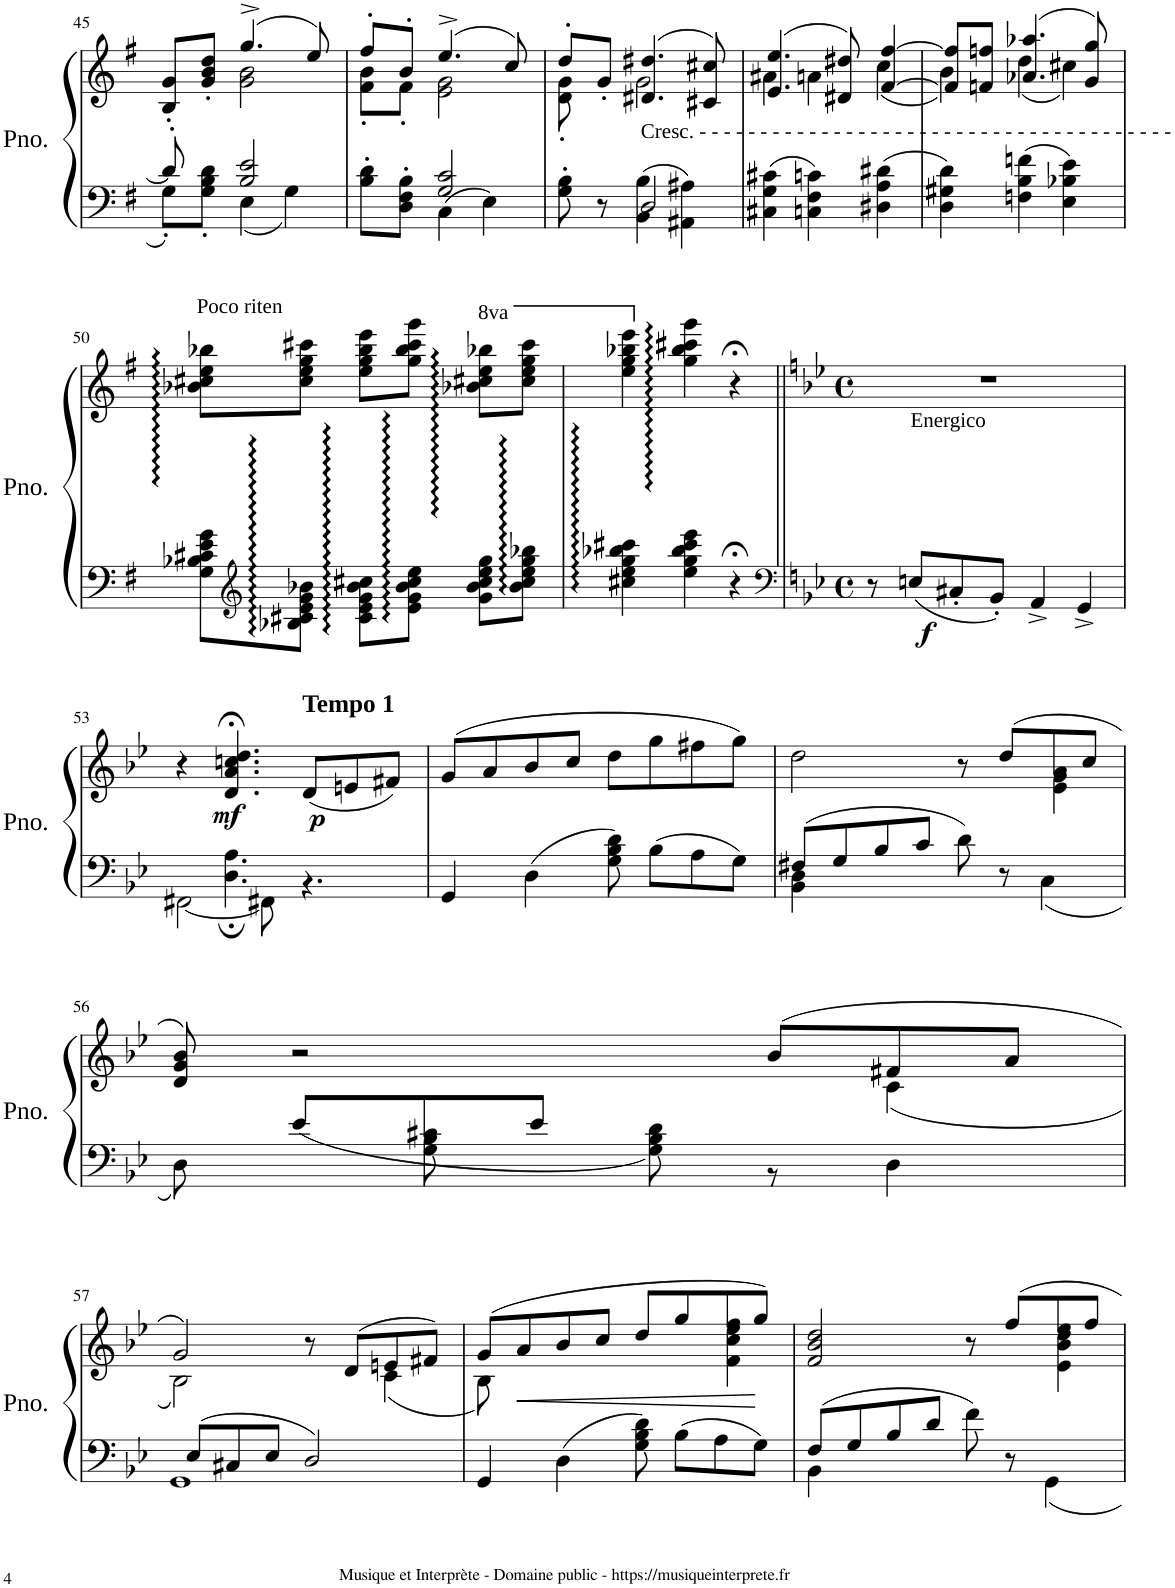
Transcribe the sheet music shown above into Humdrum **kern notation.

**kern	**kern	**dynam
*part1	*part1	*part1
*staff2	*staff1	*staff1/2
*I"Piano	*	*
*I'Pno.	*	*
!!LO:PB:g=z
*clefF4	*clefG2	*
*k[f#]	*k[f#]	*
*M3/4	*M3/4	*
=45	=45	=45
*^	*^	*
8d'/]	8G'\L	8B/' 8g/'L	4ryy	.
8ryy	8G\' 8B\' 8d\'J	8g/' 8b/' 8dd/'J	.	.
2B/ 2e/	4E\	(4.gg^/	2g\ 2b\	.
.	4G\	.	.	.
.	.	8ee/)	.	.
=46	=46	=46	=46	=46
8B\' 8d\'L	4ryy	8ff#'/L	8f#\' 8b\'L	.
8D\' 8F#\' 8B\'J	.	8b'/J	8f#'\J	.
4C\	2G/ 2c/	(4.ee^/	2e\ 2g\	.
4E\	.	.	.	.
.	.	8cc/)	.	.
=47	=47	=47	=47	=47
8G\' 8B\'	4ryy	8dd'/L	8d\' 8g\'	.
8r	.	8g'/J	8ryy	.
!	!	!LO:TX:b:t=Cresc. - - - - - - - - - - - - - - - - - - - - - - - - - - - - - - - - - - - - - - -	!	!
4BB\ 4B\	2D/	(4.d#X/ 4.dd#X/	2g\	.
4AA#X\ 4A#X\	.	.	.	.
.	.	8c#X/ 8cc#X/)	.	.
*v	*v	*	*	*
=48	=48	=48	=48
4C#X\ 4G\ 4c#X\	(4.e/ 4.ee/	4a#X\	.
4Cn\ 4F#\ 4cn\	.	4an\	.
.	8d#X/ 8dd#X/)	.	.
4D#X\ 4A\ 4d#X\	[4f#/ [4ff#/	(4cc\	.
=49	=49	=49	=49
4D\ 4G#X\ 4d\	8f#/] 8ff#/]L	4b\)	.
.	8fn/ 8ffn/J	.	.
4Fn\ 4B\ 4fn\	(4.a-X/ 4.aa-X/	(4dd\	.
4E\ 4B-X\ 4e\	.	4cc#X\)	.
.	8g/ 8gg/)	.	.
*	*v	*v	*
!!LO:LB:g=z
=50	=50	=50
!	!LO:TX:a:t=Poco riten	!
8G\ 8B-X\ 8c#X\ 8e\ 8g\L	8b-X\ 8cc#X\ 8ee\ 8bb-X\L	.
*clefG2	*	*
8B-X\ 8c#X\ 8e\ 8g\ 8b-X\J	8cc#\ 8ee\ 8gg\ 8ccc#X\J	.
8c#\ 8e\ 8g\ 8b-\ 8cc#X\L	8ee\ 8gg\ 8bb-\ 8eee\L	.
8e\ 8g\ 8b-\ 8cc#\ 8ee\J	8gg\ 8bb-\ 8ccc#\ 8ggg\J	.
*	*8va	*
8g\ 8b-\ 8cc#\ 8ee\ 8gg\L	8bb-X\ 8ccc#X\ 8eee\ 8bbb-X\L	.
8b-\ 8cc#\ 8ee\ 8gg\ 8bb-X\J	8ccc#\ 8eee\ 8ggg\ 8cccc#\J	.
=51	=51	=51
*	*X8va	*
4cc#X\ 4ee\ 4gg\ 4bb-X\ 4ccc#X\	4eee\ 4ggg\ 4bbb-X\ 4eeee\	.
4ee\ 4gg\ 4bb-\ 4ccc#\ 4eee\	4ggg\ 4bbb-\ 4cccc#X\ 4gggg\	.
4r;<	4r;<	.
=52||	=52||	=52||
*clefF4	*	*
*k[b-e-]	*k[b-e-]	*
*M4/4	*M4/4	*
*met(c)	*met(c)	*
8r	1r	.
!LO:TX:a:t=Energico	!	!
!	!	!LO:DY:b=2
8En/L	.	f
8C#X'/	.	.
8BB-'/J	.	.
4AA^/	.	.
4GG^/	.	.
!!LO:LB:g=z
=53	=53	=53
*^	*	*
[2FF#X\	4ryy	4r	.
!	!	!	!LO:DY:b
.	4.D\; 4.A\;	4.d/;< 4.a/;< 4.ccn/;< 4.dd/;<	mf
8FF#X\]	.	.	.
!	!	!LO:TX:a:B:t=Tempo 1	!
!	!	!	!LO:DY:b
4.ryy	4.r	(8d/L	p
.	.	8en/	.
.	.	8f#X/J)	.
*v	*v	*	*
=54	=54	=54
4GG/	(8g/L	.
.	8a/	.
4D\	8b-/	.
.	8cc/J	.
8G\ 8B-\ 8d\	8dd\L	.
8B-\L	8gg\	.
8A\	8ff#X\	.
8G\J	8gg\J)	.
=55	=55	=55
*^	*^	*
8F#X/L	4BB-\ 4D\	2dd\	2.ryy	.
8G/	.	.	.	.
8B-/	4ryy	.	.	.
8c/J	.	.	.	.
8d\	4ryy	8r	.	.
8r	.	(8dd/L	.	.
4ryy	4C\	8a/	4e-\ 4g\	.
.	.	8cc/J	.	.
!!LO:LB:g=z	!!
=56	=56	=56	=56	=56
8ryy	8D\	8d/ 8g/ 8b-/)	2.ryy	.
8e-/L	8ryy	2r	.	.
8c#X/	8G\ 8B-\	.	.	.
8e-/J	8ryy	.	.	.
2ryy	8G\ 8B-\ 8d\	.	.	.
.	8r	(8b-/L	.	.
.	4D\	8f#X/	(4c\	.
.	.	8a/J	.	.
!!LO:LB:g=z	!!
=57	=57	=57	=57	=57
8ryy	1GG	2g/)	2B-\)	.
8E-/L	.	.	.	.
8C#X/	.	.	.	.
8E-/J	.	.	.	.
2D/	.	8r	4ryy	.
.	.	(8d/L	.	.
.	.	8en/	(4c\	.
.	.	8f#X/J)	.	.
*v	*v	*	*	*
=58	=58	=58	=58
4GG/	(8g/L	8B-\)	.
!	!	!	!LO:HP:b
.	8a/	8ryy	<
4D\	8b-/	4ryy	.
.	8cc/J	.	.
8G\ 8B-\ 8d\	8dd/L	4ryy	.
8B-\L	8gg/	.	.
8A\	8ff/	4f\ 4cc\ 4ee-\	.
8G\J	8gg/J)	.	.
*	*v	*v	*
.	.	[
=59	=59	=59
*^	*^	*
8F/L	4BB-\	2f/ 2b-/ 2dd/	2.ryy	.
8G/	.	.	.	.
8B-/	4ryy	.	.	.
8d/J	.	.	.	.
8f\	4ryy	8r	.	.
8r	.	8ff/L	.	.
4ryy	4GG\	8ee-/	4e-\ 4b-\ 4dd\	.
.	.	8ff/J	.	.
*v	*v	*	*	*
*	*v	*v	*
=	=	=
*-	*-	*-
